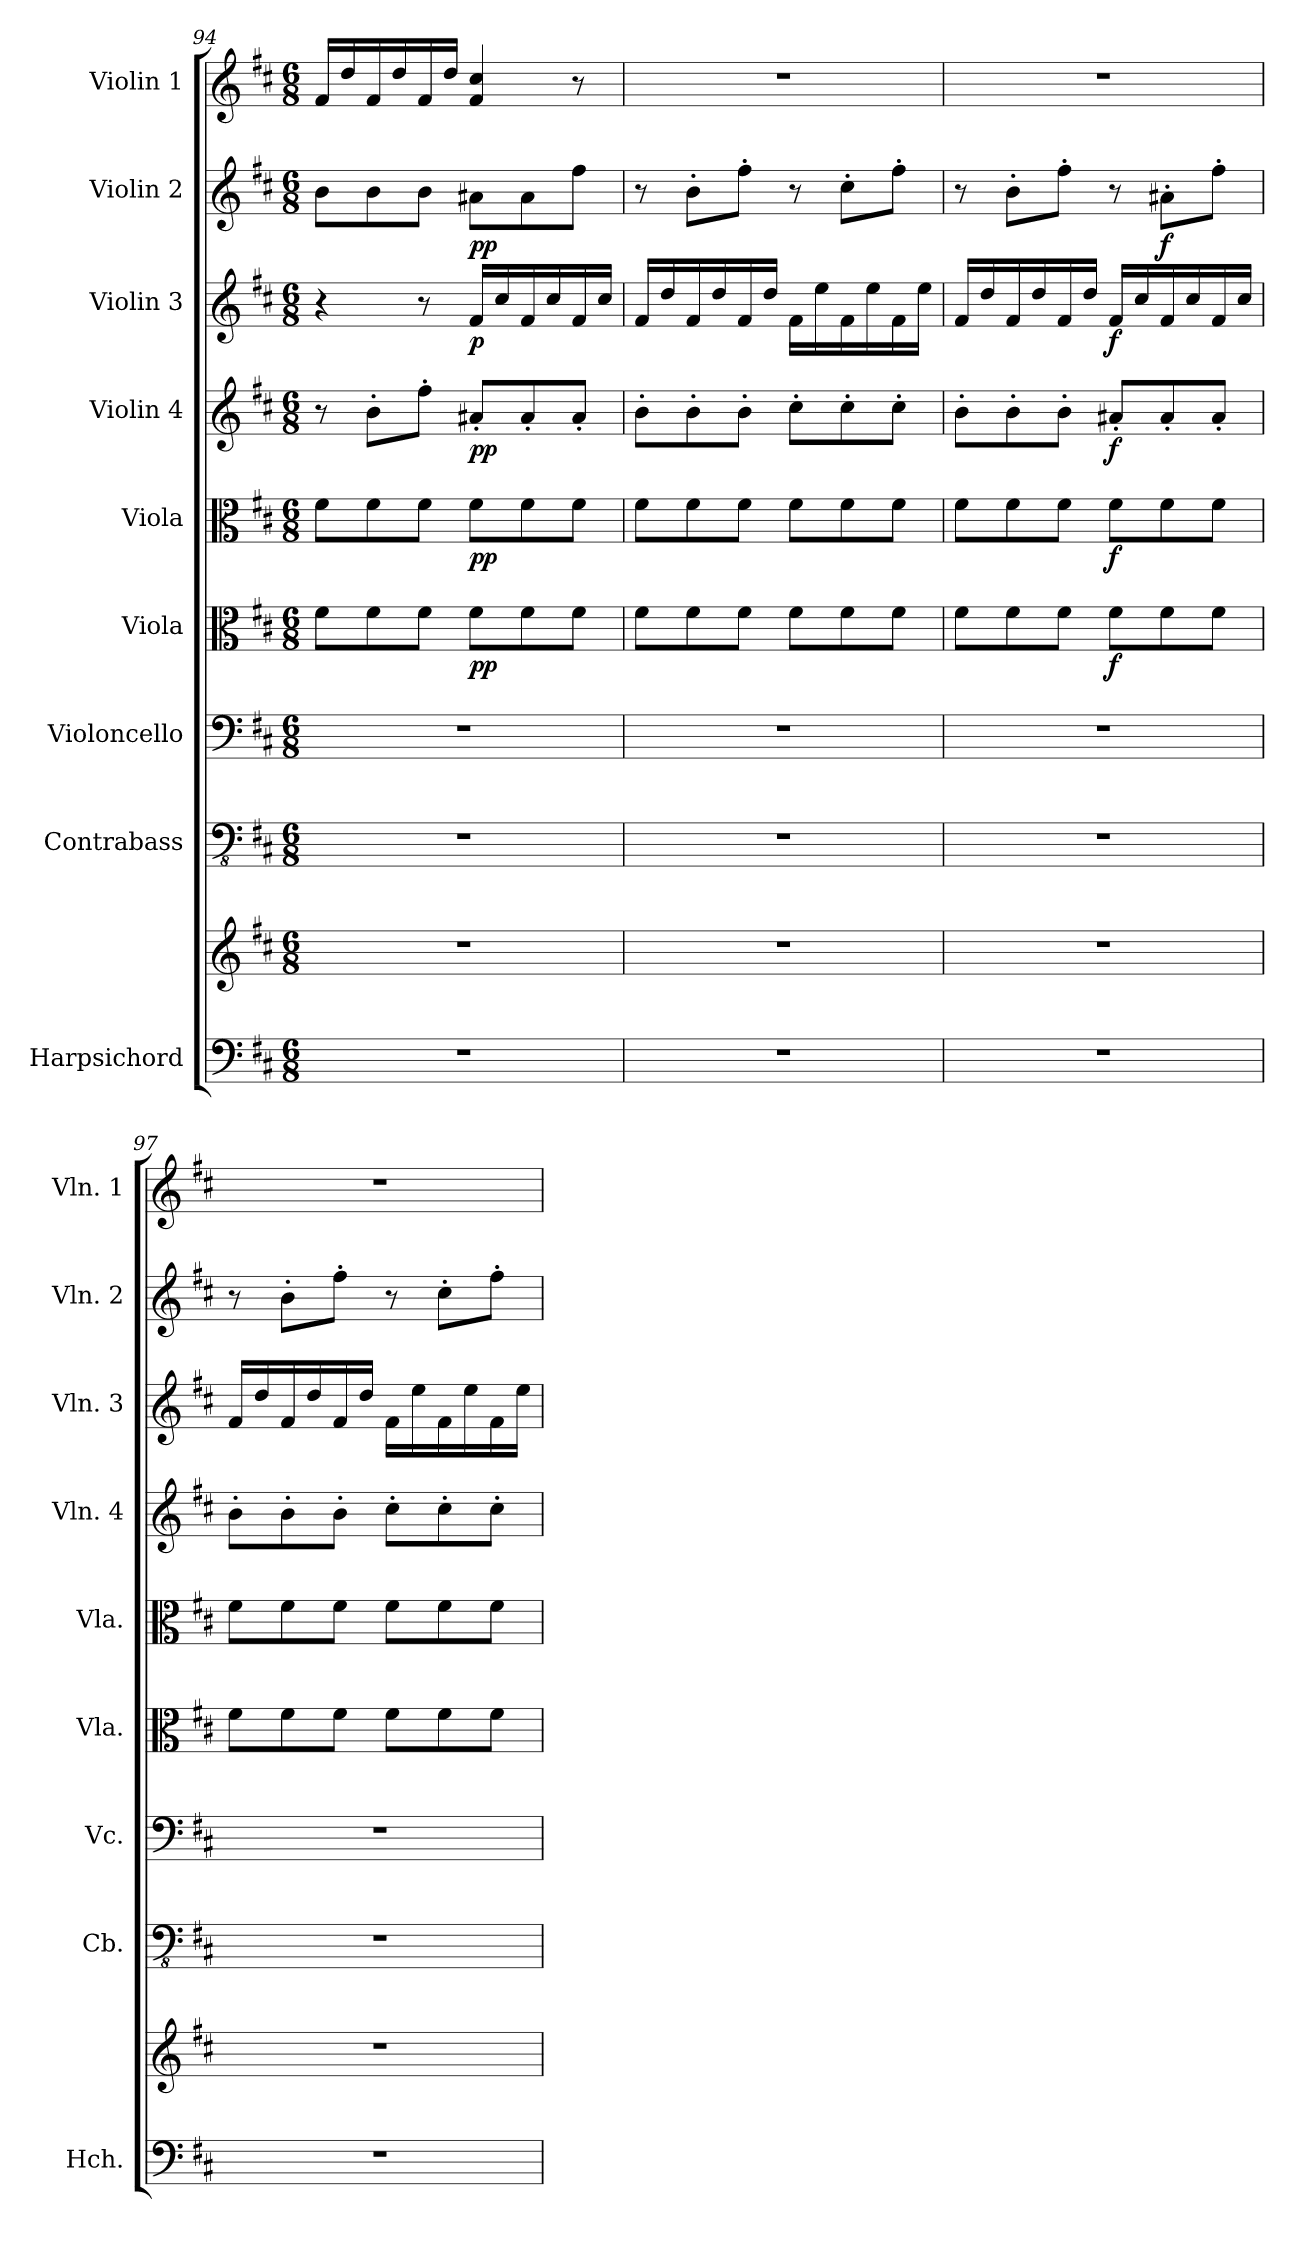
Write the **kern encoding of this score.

**kern	**kern	**kern	**kern	**kern	**dynam	**kern	**dynam	**kern	**dynam	**kern	**dynam	**kern	**dynam	**kern
*part9	*part9	*part8	*part7	*part6	*part6	*part5	*part5	*part4	*part4	*part3	*part3	*part2	*part2	*part1
*staff10	*staff9	*staff8	*staff7	*staff6	*staff6	*staff5	*staff5	*staff4	*staff4	*staff3	*staff3	*staff2	*staff2	*staff1
*I"Harpsichord	*	*I"Contrabass	*I"Violoncello	*I"Viola	*	*I"Viola	*	*I"Violin 4	*	*I"Violin 3	*	*I"Violin 2	*	*I"Violin 1
*I'Hch.	*	*I'Cb.	*I'Vc.	*I'Vla.	*	*I'Vla.	*	*I'Vln. 4	*	*I'Vln. 3	*	*I'Vln. 2	*	*I'Vln. 1
*clefF4	*clefG2	*clefFv4	*clefF4	*clefC3	*	*clefC3	*	*clefG2	*	*clefG2	*	*clefG2	*	*clefG2
*	*	*ITrd7c12	*	*	*	*	*	*	*	*	*	*	*	*
*k[f#c#]	*k[f#c#]	*k[f#c#]	*k[f#c#]	*k[f#c#]	*	*k[f#c#]	*	*k[f#c#]	*	*k[f#c#]	*	*k[f#c#]	*	*k[f#c#]
*M6/8	*M6/8	*M6/8	*M6/8	*M6/8	*	*M6/8	*	*M6/8	*	*M6/8	*	*M6/8	*	*M6/8
=94	=94	=94	=94	=94	=94	=94	=94	=94	=94	=94	=94	=94	=94	=94
2.r	2.r	2.r	2.r	8f#\L	.	8f#\L	.	8r	.	4r	.	8b\L	.	16f#/LL
.	.	.	.	.	.	.	.	.	.	.	.	.	.	16dd/
.	.	.	.	8f#\	.	8f#\	.	8b'\L	.	.	.	8b\	.	16f#/
.	.	.	.	.	.	.	.	.	.	.	.	.	.	16dd/
.	.	.	.	8f#\J	.	8f#\J	.	8ff#'\J	.	8r	.	8b\J	.	16f#/
.	.	.	.	.	.	.	.	.	.	.	.	.	.	16dd/JJ
!	!	!	!	!	!LO:DY:b	!	!LO:DY:b	!	!LO:DY:b	!	!LO:DY:b	!	!LO:DY:b	!
.	.	.	.	8f#\L	pp	8f#\L	pp	8a#X'/L	pp	16f#/LL	p	8a#X\L	pp	4f#/ 4cc#/
.	.	.	.	.	.	.	.	.	.	16cc#/	.	.	.	.
.	.	.	.	8f#\	.	8f#\	.	8a#'/	.	16f#/	.	8a#\	.	.
.	.	.	.	.	.	.	.	.	.	16cc#/	.	.	.	.
.	.	.	.	8f#\J	.	8f#\J	.	8a#'/J	.	16f#/	.	8ff#\J	.	8r
.	.	.	.	.	.	.	.	.	.	16cc#/JJ	.	.	.	.
=95	=95	=95	=95	=95	=95	=95	=95	=95	=95	=95	=95	=95	=95	=95
2.r	2.r	2.r	2.r	8f#\L	.	8f#\L	.	8b'\L	.	16f#/LL	.	8r	.	2.r
.	.	.	.	.	.	.	.	.	.	16dd/	.	.	.	.
.	.	.	.	8f#\	.	8f#\	.	8b'\	.	16f#/	.	8b'\L	.	.
.	.	.	.	.	.	.	.	.	.	16dd/	.	.	.	.
.	.	.	.	8f#\J	.	8f#\J	.	8b'\J	.	16f#/	.	8ff#'\J	.	.
.	.	.	.	.	.	.	.	.	.	16dd/JJ	.	.	.	.
.	.	.	.	8f#\L	.	8f#\L	.	8cc#'\L	.	16f#\LL	.	8r	.	.
.	.	.	.	.	.	.	.	.	.	16ee\	.	.	.	.
.	.	.	.	8f#\	.	8f#\	.	8cc#'\	.	16f#\	.	8cc#'\L	.	.
.	.	.	.	.	.	.	.	.	.	16ee\	.	.	.	.
.	.	.	.	8f#\J	.	8f#\J	.	8cc#'\J	.	16f#\	.	8ff#'\J	.	.
.	.	.	.	.	.	.	.	.	.	16ee\JJ	.	.	.	.
!!LO:PB:g=z
=96	=96	=96	=96	=96	=96	=96	=96	=96	=96	=96	=96	=96	=96	=96
2.r	2.r	2.r	2.r	8f#\L	.	8f#\L	.	8b'\L	.	16f#/LL	.	8r	.	2.r
.	.	.	.	.	.	.	.	.	.	16dd/	.	.	.	.
.	.	.	.	8f#\	.	8f#\	.	8b'\	.	16f#/	.	8b'\L	.	.
.	.	.	.	.	.	.	.	.	.	16dd/	.	.	.	.
.	.	.	.	8f#\J	.	8f#\J	.	8b'\J	.	16f#/	.	8ff#'\J	.	.
.	.	.	.	.	.	.	.	.	.	16dd/JJ	.	.	.	.
!	!	!	!	!	!LO:DY:b	!	!LO:DY:b	!	!LO:DY:b	!	!LO:DY:b	!	!	!
.	.	.	.	8f#\L	f	8f#\L	f	8a#X'/L	f	16f#/LL	f	8r	.	.
.	.	.	.	.	.	.	.	.	.	16cc#/	.	.	.	.
!	!	!	!	!	!	!	!	!	!	!	!	!	!LO:DY:b	!
.	.	.	.	8f#\	.	8f#\	.	8a#'/	.	16f#/	.	8a#X'\L	f	.
.	.	.	.	.	.	.	.	.	.	16cc#/	.	.	.	.
.	.	.	.	8f#\J	.	8f#\J	.	8a#'/J	.	16f#/	.	8ff#'\J	.	.
.	.	.	.	.	.	.	.	.	.	16cc#/JJ	.	.	.	.
=97	=97	=97	=97	=97	=97	=97	=97	=97	=97	=97	=97	=97	=97	=97
2.r	2.r	2.r	2.r	8f#\L	.	8f#\L	.	8b'\L	.	16f#/LL	.	8r	.	2.r
.	.	.	.	.	.	.	.	.	.	16dd/	.	.	.	.
.	.	.	.	8f#\	.	8f#\	.	8b'\	.	16f#/	.	8b'\L	.	.
.	.	.	.	.	.	.	.	.	.	16dd/	.	.	.	.
.	.	.	.	8f#\J	.	8f#\J	.	8b'\J	.	16f#/	.	8ff#'\J	.	.
.	.	.	.	.	.	.	.	.	.	16dd/JJ	.	.	.	.
.	.	.	.	8f#\L	.	8f#\L	.	8cc#'\L	.	16f#\LL	.	8r	.	.
.	.	.	.	.	.	.	.	.	.	16ee\	.	.	.	.
.	.	.	.	8f#\	.	8f#\	.	8cc#'\	.	16f#\	.	8cc#'\L	.	.
.	.	.	.	.	.	.	.	.	.	16ee\	.	.	.	.
.	.	.	.	8f#\J	.	8f#\J	.	8cc#'\J	.	16f#\	.	8ff#'\J	.	.
.	.	.	.	.	.	.	.	.	.	16ee\JJ	.	.	.	.
=	=	=	=	=	=	=	=	=	=	=	=	=	=	=
*-	*-	*-	*-	*-	*-	*-	*-	*-	*-	*-	*-	*-	*-	*-
